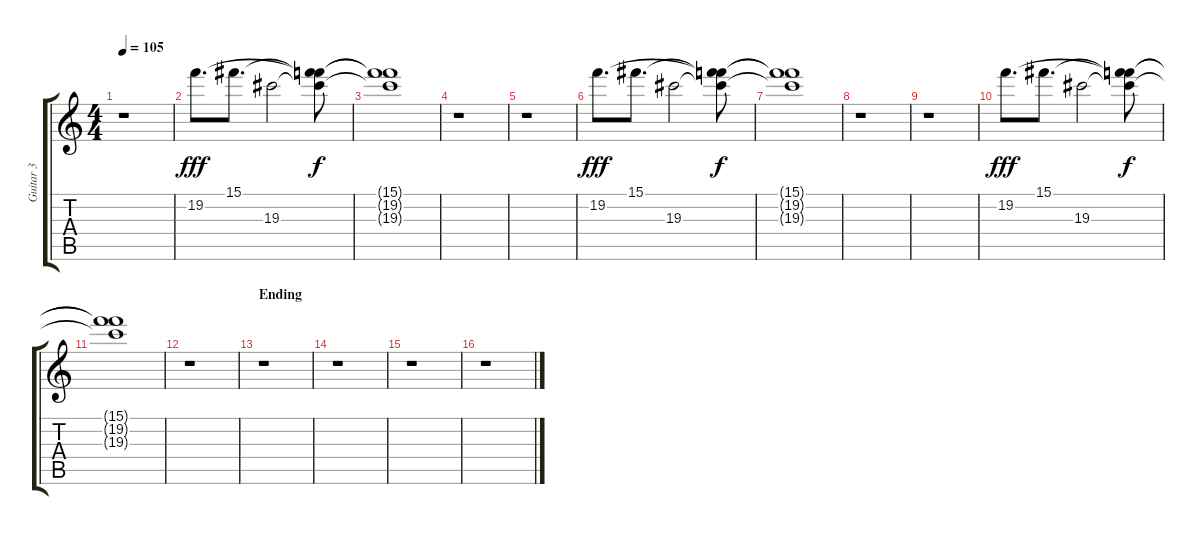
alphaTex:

\track ("Guitar 3" "Guitar 3") {instrument distortionguitar}
\staff {score tabs}
\tuning (Eb4 Bb3 Gb3 Db3 Ab2 Db2) {hide}
\ts (4 4)
\tempo 105
\clef g2
\ks c
r.1{dy f} |
19.2.8{d dy fff instrument electricguitarclean} 15.1.8{d} 19.3.2 (15.1{t} 19.2{t} 19.3{t}).8{dy f} |
(15.1{t} 19.2{t} 19.3{t}).1 |
r.1 |
r.1 |
19.2.8{d dy fff instrument electricguitarclean} 15.1.8{d} 19.3.2 (15.1{t} 19.2{t} 19.3{t}).8{dy f} |
(15.1{t} 19.2{t} 19.3{t}).1 |
r.1 |
r.1 |
19.2.8{d dy fff instrument electricguitarclean} 15.1.8{d} 19.3.2 (15.1{t} 19.2{t} 19.3{t}).8{dy f} |
(15.1{t} 19.2{t} 19.3{t}).1 |
r.1 |
\section ("" "Ending")
r.1 |
r.1 |
r.1 |
r.1
